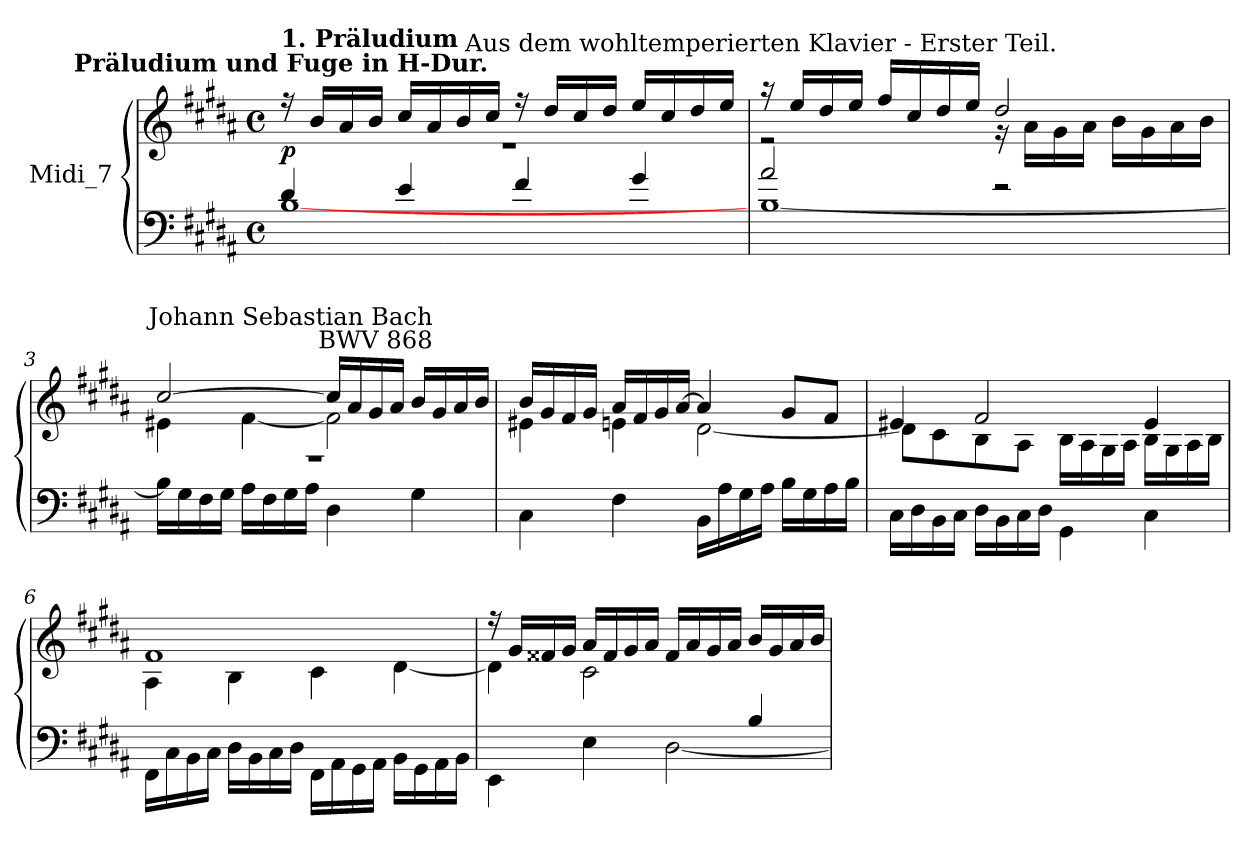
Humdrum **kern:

**kern	**kern	**dynam
*part1	*part1	*part1
*staff2	*staff1	*staff1/2
*I"Midi_7	*	*
*clefF4	*clefG2	*
*k[f#c#g#d#a#]	*k[f#c#g#d#a#]	*
*B:	*B:	*
*M4/4	*M4/4	*
*met(c)	*met(c)	*
=1	=1	=1
*^	*^	*
!	!	!LO:TX:a:B:cj:t=Präludium und Fuge in H-Dur.	!	!
!	!	!LO:TX:a:B:t=1. Präludium	!	!
!	!	!	!	!LO:DY:b
4d#/	[1B\	16r	1r	p
.	.	16bLL	.	.
.	.	16a#	.	.
.	.	16bJJ	.	.
4e/	.	16cc#/LL	.	.
.	.	16a#/	.	.
.	.	16b/	.	.
.	.	16cc#/JJ	.	.
4f#/	.	16r	.	.
.	.	16dd#LL	.	.
.	.	16cc#	.	.
.	.	16dd#JJ	.	.
4g#/	.	16ee/LL	.	.
.	.	16cc#/	.	.
.	.	16dd#/	.	.
.	.	16ee/JJ	.	.
=2	=2	=2	=2	=2
!	!	!LO:TX:a:cj:t=Aus dem wohltemperierten Klavier - Erster Teil.	!	!
2a#/	[1B\	16r	2r	.
.	.	16ee/LL	.	.
.	.	16dd#/	.	.
.	.	16ee/JJ	.	.
.	.	16ff#LL	.	.
.	.	16cc#	.	.
.	.	16dd#	.	.
.	.	16eeJJ	.	.
2r	.	2dd#/	16r	.
.	.	.	16a#LL	.
.	.	.	16g#	.
.	.	.	16a#JJ	.
.	.	.	16b\LL	.
.	.	.	16g#\	.
.	.	.	16a#\	.
.	.	.	16b\JJ	.
=3	=3	=3	=3	=3
1r	16BLL]	[2cc#/	4e#X\	.
.	16G#	.	.	.
.	16F#	.	.	.
.	16G#JJ	.	.	.
.	16A#LL	.	[4f#\	.
.	16F#	.	.	.
.	16G#	.	.	.
.	16A#JJ	.	.	.
.	4D#\	16cc#/LL]	2f#\]	.
.	.	16a#/	.	.
.	.	16g#/	.	.
.	.	16a#/JJ	.	.
.	4G#\	16bLL	.	.
!	!	!LO:TX:a:rj:t=Johann Sebastian Bach\nBWV 868	!	!
.	.	16g#	.	.
.	.	16a#	.	.
.	.	16bJJ	.	.
!!LO:LB:g=z	!!
=4	=4	=4	=4	=4
1ryy	4C#\	16bLL	4e#X\	.
.	.	16g#	.	.
.	.	16f#	.	.
.	.	16g#JJ	.	.
.	4F#\	16a#/LL	4en\	.
.	.	16f#/	.	.
.	.	16g#/	.	.
.	.	[16a#/JJ	.	.
.	16BBLL	4a#/]	[2d#\	.
.	16A#	.	.	.
.	16G#	.	.	.
.	16A#JJ	.	.	.
.	16B\LL	8g#L	.	.
.	16G#\	.	.	.
.	16A#\	8f#J	.	.
.	16B\JJ	.	.	.
=5	=5	=5	=5	=5
1ryy	16C#\LL	4e#X/	8d#\L]	.
.	16D#\	.	.	.
.	16BB\	.	8c#\	.
.	16C#\JJ	.	.	.
.	16D#\LL	2f#/	8B\	.
.	16BB\	.	.	.
.	16C#\	.	8A#\J	.
.	16D#\JJ	.	.	.
.	4GG#\	.	16BLL	.
.	.	.	16A#	.
.	.	.	16G#	.
.	.	.	16A#JJ	.
.	4C#\	4e#/	16BLL	.
.	.	.	16G#	.
.	.	.	16A#	.
.	.	.	16BJJ	.
=6	=6	=6	=6	=6
1ryy	16FF#LL	1f#/	4A#\	.
.	16C#	.	.	.
.	16BB	.	.	.
.	16C#JJ	.	.	.
.	16D#\LL	.	4B\	.
.	16BB\	.	.	.
.	16C#\	.	.	.
.	16D#\JJ	.	.	.
.	16FF#LL	.	4c#\	.
.	16AA#	.	.	.
.	16GG#	.	.	.
.	16AA#JJ	.	.	.
.	16BB\LL	.	[4d#\	.
.	16GG#\	.	.	.
.	16AA#\	.	.	.
.	16BB\JJ	.	.	.
!!LO:LB:g=z	!!
=7	=7	=7	=7	=7
2ryy	4EE\	16r	4d#\]	.
.	.	16g#LL	.	.
.	.	16f##X	.	.
.	.	16g#JJ	.	.
.	4E\	16a#/LL	2c#\	.
.	.	16f##/	.	.
.	.	16g#/	.	.
.	.	16a#/JJ	.	.
4ryy	[2D#\	16f##LL	.	.
.	.	16a#	.	.
.	.	16g#	.	.
.	.	16a#JJ	.	.
4B/	.	16bLL	4ryy	.
.	.	16g#	.	.
.	.	16a#	.	.
.	.	16bJJ	.	.
*v	*v	*	*	*
*	*v	*v	*
=	=	=
*-	*-	*-
